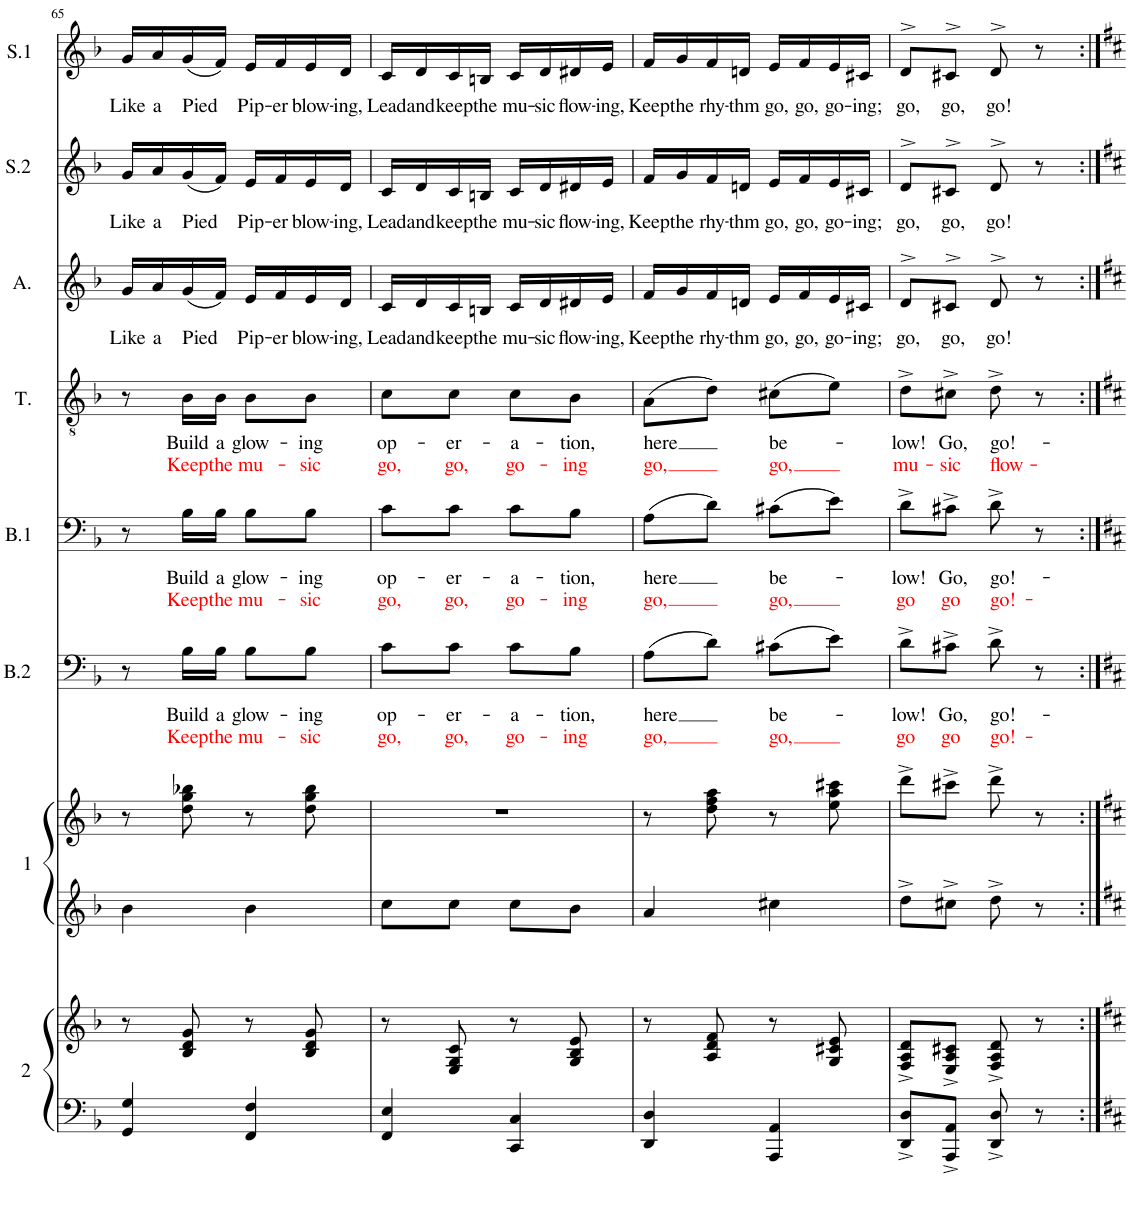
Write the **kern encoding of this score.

**kern	**kern	**kern	**kern	**kern	**text	**text	**kern	**text	**text	**kern	**text	**text	**kern	**text	**kern	**text	**kern	**text
*part8	*part8	*part7	*part7	*part6	*part6	*part6	*part5	*part5	*part5	*part4	*part4	*part4	*part3	*part3	*part2	*part2	*part1	*part1
*staff10	*staff9	*staff8	*staff7	*staff6	*staff6	*staff6	*staff5	*staff5	*staff5	*staff4	*staff4	*staff4	*staff3	*staff3	*staff2	*staff2	*staff1	*staff1
*I"SECUNDO	*	*I"PRIMO	*	*I"Bas 2	*	*	*I"Bas 1	*	*	*I"Tenor	*	*	*I"Alt	*	*I"Sopraan 2	*	*I"Sopraan 1	*
*	*	*	*	*I'B.2	*	*	*I'B.1	*	*	*I'T.	*	*	*I'A.	*	*I'S.2	*	*I'S.1	*
!!LO:PB:g=z
*clefF4	*clefG2	*clefG2	*clefG2	*clefF4	*	*	*clefF4	*	*	*clefGv2	*	*	*clefG2	*	*clefG2	*	*clefG2	*
*	*	*	*	*	*	*	*	*	*	*	*	*	*	*	*	*	*Trd1c2	*
*k[b-]	*k[b-]	*k[b-]	*k[b-]	*k[b-]	*	*	*k[b-]	*	*	*k[b-]	*	*	*k[b-]	*	*k[b-]	*	*k[b-]	*
*M2/4	*M2/4	*M2/4	*M2/4	*M2/4	*	*	*M2/4	*	*	*M2/4	*	*	*M2/4	*	*M2/4	*	*M2/4	*
=65	=65	=65	=65	=65	=65	=65	=65	=65	=65	=65	=65	=65	=65	=65	=65	=65	=65	=65
!	!	!	!	!	!	!	!	!	!	!	!	!	!	!LO:LY:b	!	!LO:LY:b	!	!LO:LY:b
4GG/ 4G/	8r	4b-\	8r	8r	.	.	8r	.	.	8r	.	.	16g/LL	Like	16g/LL	Like	16g/LL	Like
!	!	!	!	!	!	!	!	!	!	!	!	!	!	!LO:LY:b	!	!LO:LY:b	!	!LO:LY:b
.	.	.	.	.	.	.	.	.	.	.	.	.	16a/	a	16a/	a	16a/	a
!	!	!	!	!	!LO:LY:b	!LO:LY:b:color=#FF0000	!	!LO:LY:b	!LO:LY:b:color=#FF0000	!	!LO:LY:b	!LO:LY:b:color=#FF0000	!	!LO:LY:b	!	!LO:LY:b	!	!LO:LY:b
.	8B-/ 8d/ 8g/	.	8dd\ 8gg\ 8bb-X\	16B-\LL	Build	Keep	16B-\LL	Build	Keep	16B-\LL	Build	Keep	(16g/	Pied	(16g/	Pied	(16g/	Pied
!	!	!	!	!	!LO:LY:b	!LO:LY:b:color=#FF0000	!	!LO:LY:b	!LO:LY:b:color=#FF0000	!	!LO:LY:b	!LO:LY:b:color=#FF0000	!	!	!	!	!	!
.	.	.	.	16B-\JJ	a	the	16B-\JJ	a	the	16B-\JJ	a	the	16f/JJ)	.	16f/JJ)	.	16f/JJ)	.
!	!	!	!	!	!LO:LY:b	!LO:LY:b:color=#FF0000	!	!LO:LY:b	!LO:LY:b:color=#FF0000	!	!LO:LY:b	!LO:LY:b:color=#FF0000	!	!LO:LY:b	!	!LO:LY:b	!	!LO:LY:b
4FF/ 4F/	8r	4b-\	8r	8B-\L	glow-	mu-	8B-\L	glow-	mu-	8B-\L	glow-	mu-	16e/LL	Pip-	16e/LL	Pip-	16e/LL	Pip-
!	!	!	!	!	!	!	!	!	!	!	!	!	!	!LO:LY:b	!	!LO:LY:b	!	!LO:LY:b
.	.	.	.	.	.	.	.	.	.	.	.	.	16f/	-er	16f/	-er	16f/	-er
!	!	!	!	!	!LO:LY:b	!LO:LY:b:color=#FF0000	!	!LO:LY:b	!LO:LY:b:color=#FF0000	!	!LO:LY:b	!LO:LY:b:color=#FF0000	!	!LO:LY:b	!	!LO:LY:b	!	!LO:LY:b
.	8B-/ 8d/ 8g/	.	8dd\ 8gg\ 8bb-\	8B-\J	-ing	-sic	8B-\J	-ing	-sic	8B-\J	-ing	-sic	16e/	blow-	16e/	blow-	16e/	blow-
!	!	!	!	!	!	!	!	!	!	!	!	!	!	!LO:LY:b	!	!LO:LY:b	!	!LO:LY:b
.	.	.	.	.	.	.	.	.	.	.	.	.	16d/JJ	-ing,	16d/JJ	-ing,	16d/JJ	-ing,
=66	=66	=66	=66	=66	=66	=66	=66	=66	=66	=66	=66	=66	=66	=66	=66	=66	=66	=66
!	!	!	!	!	!LO:LY:b	!LO:LY:b:color=#FF0000	!	!LO:LY:b	!LO:LY:b:color=#FF0000	!	!LO:LY:b	!LO:LY:b:color=#FF0000	!	!LO:LY:b	!	!LO:LY:b	!	!LO:LY:b
4FF/ 4E/	8r	8cc\L	2r	8c\L	op-	go,	8c\L	op-	go,	8c\L	op-	go,	16c/LL	Lead	16c/LL	Lead	16c/LL	Lead
!	!	!	!	!	!	!	!	!	!	!	!	!	!	!LO:LY:b	!	!LO:LY:b	!	!LO:LY:b
.	.	.	.	.	.	.	.	.	.	.	.	.	16d/	and	16d/	and	16d/	and
!	!	!	!	!	!LO:LY:b	!LO:LY:b:color=#FF0000	!	!LO:LY:b	!LO:LY:b:color=#FF0000	!	!LO:LY:b	!LO:LY:b:color=#FF0000	!	!LO:LY:b	!	!LO:LY:b	!	!LO:LY:b
.	8E/ 8G/ 8c/	8cc\J	.	8c\J	-er-	go,	8c\J	-er-	go,	8c\J	-er-	go,	16c/	keep	16c/	keep	16c/	keep
!	!	!	!	!	!	!	!	!	!	!	!	!	!	!LO:LY:b	!	!LO:LY:b	!	!LO:LY:b
.	.	.	.	.	.	.	.	.	.	.	.	.	16Bn/JJ	the	16Bn/JJ	the	16Bn/JJ	the
!	!	!	!	!	!LO:LY:b	!LO:LY:b:color=#FF0000	!	!LO:LY:b	!LO:LY:b:color=#FF0000	!	!LO:LY:b	!LO:LY:b:color=#FF0000	!	!LO:LY:b	!	!LO:LY:b	!	!LO:LY:b
4CC/ 4C/	8r	8cc\L	.	8c\L	-a-	go-	8c\L	-a-	go-	8c\L	-a-	go-	16c/LL	mu-	16c/LL	mu-	16c/LL	mu-
!	!	!	!	!	!	!	!	!	!	!	!	!	!	!LO:LY:b	!	!LO:LY:b	!	!LO:LY:b
.	.	.	.	.	.	.	.	.	.	.	.	.	16d/	-sic	16d/	-sic	16d/	-sic
!	!	!	!	!	!LO:LY:b	!LO:LY:b:color=#FF0000	!	!LO:LY:b	!LO:LY:b:color=#FF0000	!	!LO:LY:b	!LO:LY:b:color=#FF0000	!	!LO:LY:b	!	!LO:LY:b	!	!LO:LY:b
.	8G/ 8B-/ 8e/	8b-\J	.	8B-\J	-tion,	-ing	8B-\J	-tion,	-ing	8B-\J	-tion,	-ing	16d#X/	flow-	16d#X/	flow-	16d#X/	flow-
!	!	!	!	!	!	!	!	!	!	!	!	!	!	!LO:LY:b	!	!LO:LY:b	!	!LO:LY:b
.	.	.	.	.	.	.	.	.	.	.	.	.	16e/JJ	-ing,	16e/JJ	-ing,	16e/JJ	-ing,
=67	=67	=67	=67	=67	=67	=67	=67	=67	=67	=67	=67	=67	=67	=67	=67	=67	=67	=67
!	!	!	!	!	!LO:LY:b	!LO:LY:b:color=#FF0000	!	!LO:LY:b	!LO:LY:b:color=#FF0000	!	!LO:LY:b	!LO:LY:b:color=#FF0000	!	!LO:LY:b	!	!LO:LY:b	!	!LO:LY:b
4DD/ 4D/	8r	4a/	8r	(8A\L	here	go,	(8A\L	here	go,	(8A\L	here	go,	16f/LL	Keep	16f/LL	Keep	16f/LL	Keep
!	!	!	!	!	!	!	!	!	!	!	!	!	!	!LO:LY:b	!	!LO:LY:b	!	!LO:LY:b
.	.	.	.	.	.	.	.	.	.	.	.	.	16g/	the	16g/	the	16g/	the
!	!	!	!	!	!	!	!	!	!	!	!	!	!	!LO:LY:b	!	!LO:LY:b	!	!LO:LY:b
.	8A/ 8d/ 8f/	.	8dd\ 8ff\ 8aa\	8d\J)	.	.	8d\J)	.	.	8d\J)	.	.	16f/	rhy-	16f/	rhy-	16f/	rhy-
!	!	!	!	!	!	!	!	!	!	!	!	!	!	!LO:LY:b	!	!LO:LY:b	!	!LO:LY:b
.	.	.	.	.	.	.	.	.	.	.	.	.	16dn/JJ	-thm	16dn/JJ	-thm	16dn/JJ	-thm
!	!	!	!	!	!LO:LY:b	!LO:LY:b:color=#FF0000	!	!LO:LY:b	!LO:LY:b:color=#FF0000	!	!LO:LY:b	!LO:LY:b:color=#FF0000	!	!LO:LY:b	!	!LO:LY:b	!	!LO:LY:b
4AAA/ 4AA/	8r	4cc#X\	8r	(8c#X\L	be-	go,	(8c#X\L	be-	go,	(8c#X\L	be-	go,	16e/LL	go,	16e/LL	go,	16e/LL	go,
!	!	!	!	!	!	!	!	!	!	!	!	!	!	!LO:LY:b	!	!LO:LY:b	!	!LO:LY:b
.	.	.	.	.	.	.	.	.	.	.	.	.	16f/	go,	16f/	go,	16f/	go,
!	!	!	!	!	!	!	!	!	!	!	!	!	!	!LO:LY:b	!	!LO:LY:b	!	!LO:LY:b
.	8G/ 8c#X/ 8e/	.	8ee\ 8aa\ 8ccc#X\	8e\J)	.	.	8e\J)	.	.	8e\J)	.	.	16e/	go-	16e/	go-	16e/	go-
!	!	!	!	!	!	!	!	!	!	!	!	!	!	!LO:LY:b	!	!LO:LY:b	!	!LO:LY:b
.	.	.	.	.	.	.	.	.	.	.	.	.	16c#X/JJ	-ing;	16c#X/JJ	-ing;	16c#X/JJ	-ing;
=68	=68	=68	=68	=68	=68	=68	=68	=68	=68	=68	=68	=68	=68	=68	=68	=68	=68	=68
!	!	!	!	!	!LO:LY:b	!LO:LY:b:color=#FF0000	!	!LO:LY:b	!LO:LY:b:color=#FF0000	!	!LO:LY:b	!LO:LY:b:color=#FF0000	!	!LO:LY:b	!	!LO:LY:b	!	!LO:LY:b
8DD/^ 8D/^L	8F/^ 8A/^ 8d/^L	8dd^\L	8ddd^\L	8d^\L	-low!	go	8d^\L	-low!	go	8d^\L	-low!	mu-	8d^>/L	go,	8d^>/L	go,	8d^>/L	go,
!	!	!	!	!	!LO:LY:b	!LO:LY:b:color=#FF0000	!	!LO:LY:b	!LO:LY:b:color=#FF0000	!	!LO:LY:b	!LO:LY:b:color=#FF0000	!	!LO:LY:b	!	!LO:LY:b	!	!LO:LY:b
8AAA/^ 8AA/^J	8E/^ 8A/^ 8c#X/^J	8cc#X^\J	8ccc#X^\J	8c#X^\J	Go,	go	8c#X^\J	Go,	go	8c#X^\J	Go,	-sic	8c#X^>/J	go,	8c#X^>/J	go,	8c#X^>/J	go,
!	!	!	!	!	!LO:LY:b	!LO:LY:b:color=#FF0000	!	!LO:LY:b	!LO:LY:b:color=#FF0000	!	!LO:LY:b	!LO:LY:b:color=#FF0000	!	!LO:LY:b	!	!LO:LY:b	!	!LO:LY:b
8DD/^ 8D/^	8F/^ 8A/^ 8d/^	8dd^\	8ddd^\	8d^\	go!-	go!-	8d^\	go!-	go!-	8d^\	go!-	flow-	8d^>/	go!	8d^>/	go!	8d^>/	go!
8r	8r	8r	8r	8r	.	.	8r	.	.	8r	.	.	8r	.	8r	.	8r	.
=:|!	=:|!	=:|!	=:|!	=:|!	=:|!	=:|!	=:|!	=:|!	=:|!	=:|!	=:|!	=:|!	=:|!	=:|!	=:|!	=:|!	=:|!	=:|!
*-	*-	*-	*-	*-	*-	*-	*-	*-	*-	*-	*-	*-	*-	*-	*-	*-	*-	*-
